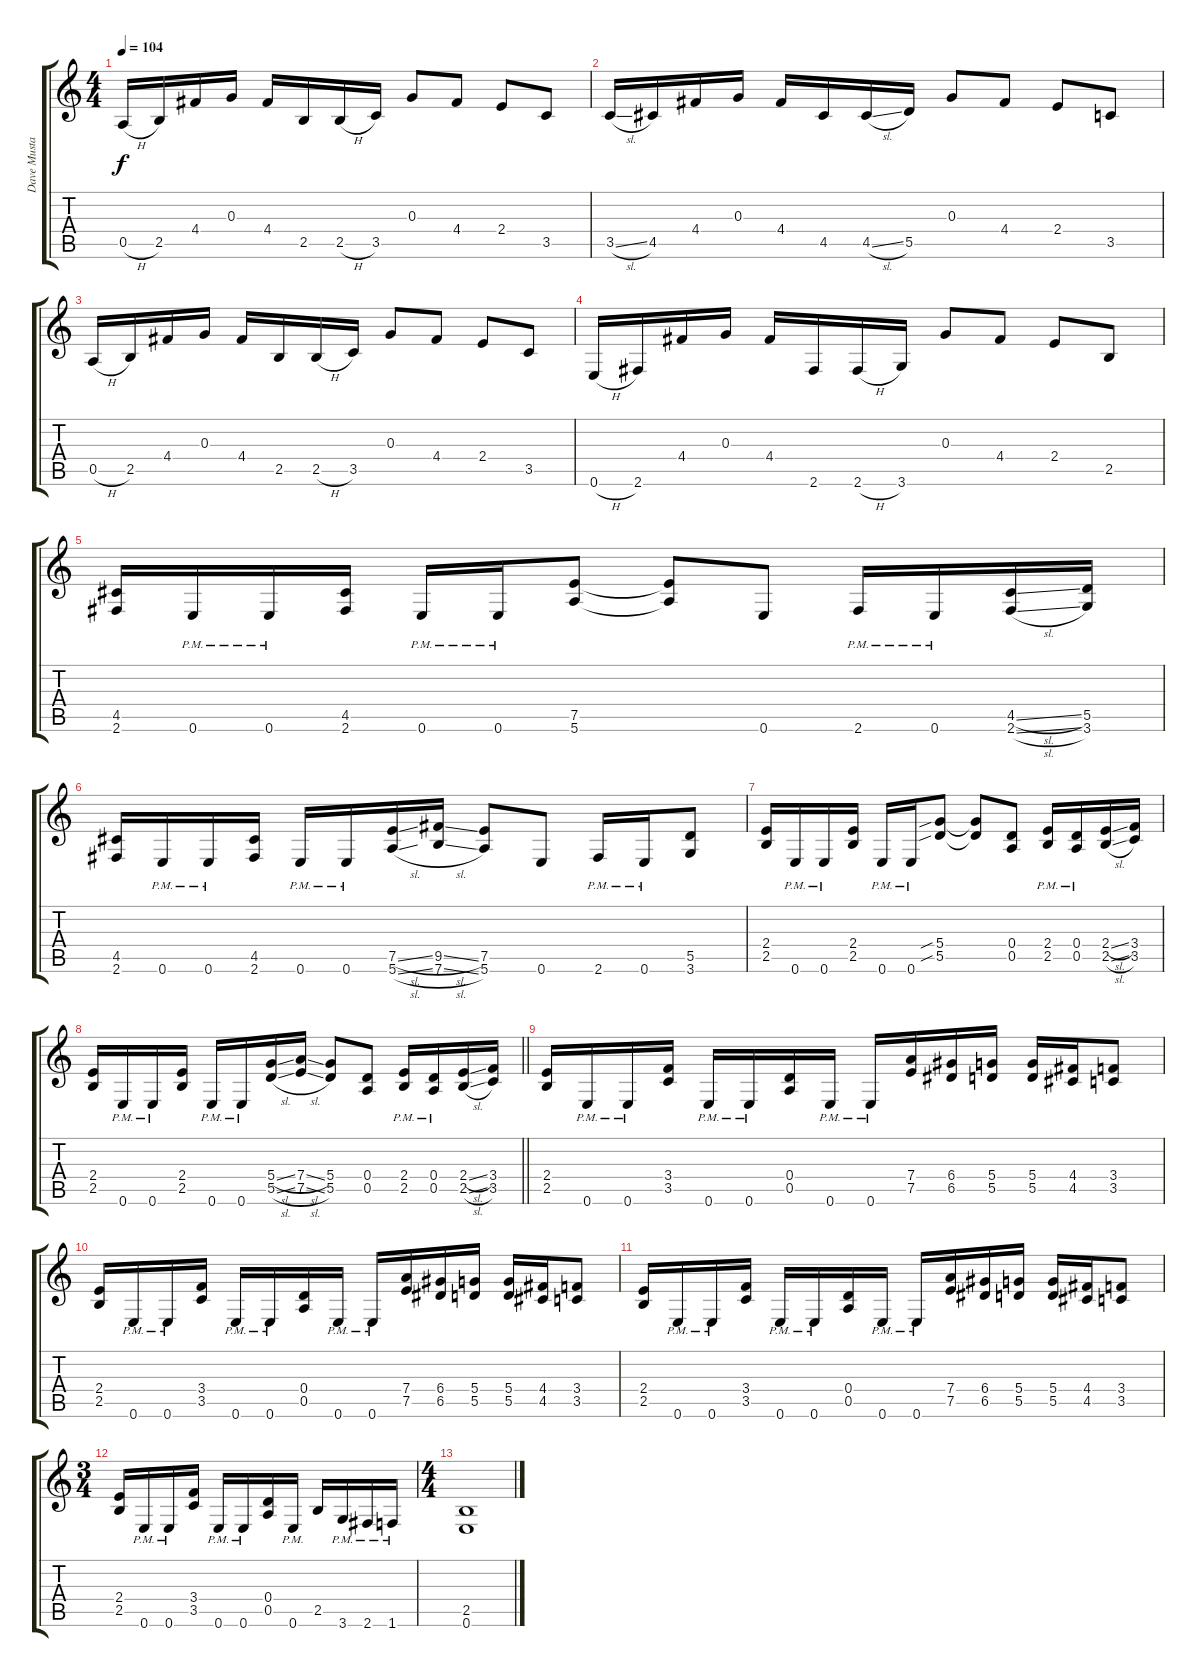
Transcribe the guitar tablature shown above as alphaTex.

\track ("Dave Mustaine" "Dave Musta") {instrument overdrivenguitar}
\staff {score tabs}
\tuning (E4 B3 G3 D3 A2 E2) {hide}
\ts (4 4)
\tempo 104
\clef g2
\ks c
0.5{h}.16{dy f} 2.5.16 4.4.16 0.3.16 4.4.16 2.5.16 2.5{h}.16 3.5.16 0.3.8 4.4.8 2.4.8 3.5.8 |
3.5{sl}.16 4.5.16 4.4.16 0.3.16 4.4.16 4.5.16 4.5{sl}.16 5.5.16 0.3.8 4.4.8 2.4.8 3.5.8 |
0.5{h}.16 2.5.16 4.4.16 0.3.16 4.4.16 2.5.16 2.5{h}.16 3.5.16 0.3.8 4.4.8 2.4.8 3.5.8 |
0.6{h}.16 2.6.16 4.4.16 0.3.16 4.4.16 2.6.16 2.6{h}.16 3.6.16 0.3.8 4.4.8 2.4.8 2.5.8 |
(4.5 2.6).16 0.6{pm}.16 0.6{pm}.16 (4.5 2.6).16 0.6{pm}.16 0.6{pm}.16 (7.5 5.6).8 (7.5{t} 5.6{t}).8 0.6.8 2.6{pm}.16 0.6{pm}.16 (4.5{sl} 2.6{sl}).16 (5.5 3.6).16 |
(4.5 2.6).16 0.6{pm}.16 0.6{pm}.16 (4.5 2.6).16 0.6{pm}.16 0.6{pm}.16 (7.5{sl} 5.6{sl}).16 (9.5{sl} 7.6{sl}).16 (7.5 5.6).8 0.6.8 2.6{pm}.16 0.6{pm}.16 (5.5 3.6).8 |
(2.4 2.5).16 0.6{pm}.16 0.6{pm}.16 (2.4 2.5).16 0.6{pm}.16 0.6{pm}.16 (5.4{sib} 5.5{sib}).8 (5.4{t} 5.5{t}).8 (0.4 0.5).8 (2.4{pm} 2.5{pm}).16 (0.4{pm} 0.5{pm}).16 (2.4{sl} 2.5{sl}).16 (3.4 3.5).16 |
\barLineRight lightlight
(2.4 2.5).16 0.6{pm}.16 0.6{pm}.16 (2.4 2.5).16 0.6{pm}.16 0.6{pm}.16 (5.4{sl} 5.5{sl}).16 (7.4{sl} 7.5{sl}).16 (5.4 5.5).8 (0.4 0.5).8 (2.4{pm} 2.5{pm}).16 (0.4{pm} 0.5{pm}).16 (2.4{sl} 2.5{sl}).16 (3.4 3.5).16 |
(2.4 2.5).16 0.6{pm}.16 0.6{pm}.16 (3.4 3.5).16 0.6{pm}.16 0.6{pm}.16 (0.4 0.5).16 0.6{pm}.16 0.6{pm}.16 (7.4 7.5).16 (6.4 6.5).16 (5.4 5.5).16 (5.4 5.5).16 (4.4 4.5).16 (3.4 3.5).8 |
(2.4 2.5).16 0.6{pm}.16 0.6{pm}.16 (3.4 3.5).16 0.6{pm}.16 0.6{pm}.16 (0.4 0.5).16 0.6{pm}.16 0.6{pm}.16 (7.4 7.5).16 (6.4 6.5).16 (5.4 5.5).16 (5.4 5.5).16 (4.4 4.5).16 (3.4 3.5).8 |
(2.4 2.5).16 0.6{pm}.16 0.6{pm}.16 (3.4 3.5).16 0.6{pm}.16 0.6{pm}.16 (0.4 0.5).16 0.6{pm}.16 0.6{pm}.16 (7.4 7.5).16 (6.4 6.5).16 (5.4 5.5).16 (5.4 5.5).16 (4.4 4.5).16 (3.4 3.5).8 |
\ts (3 4)
(2.4 2.5).16 0.6{pm}.16 0.6{pm}.16 (3.4 3.5).16 0.6{pm}.16 0.6{pm}.16 (0.4 0.5).16 0.6{pm}.16 2.5.16 3.6{pm}.16 2.6{pm}.16 1.6{pm}.16 |
\ts (4 4)
(2.5 0.6).1
